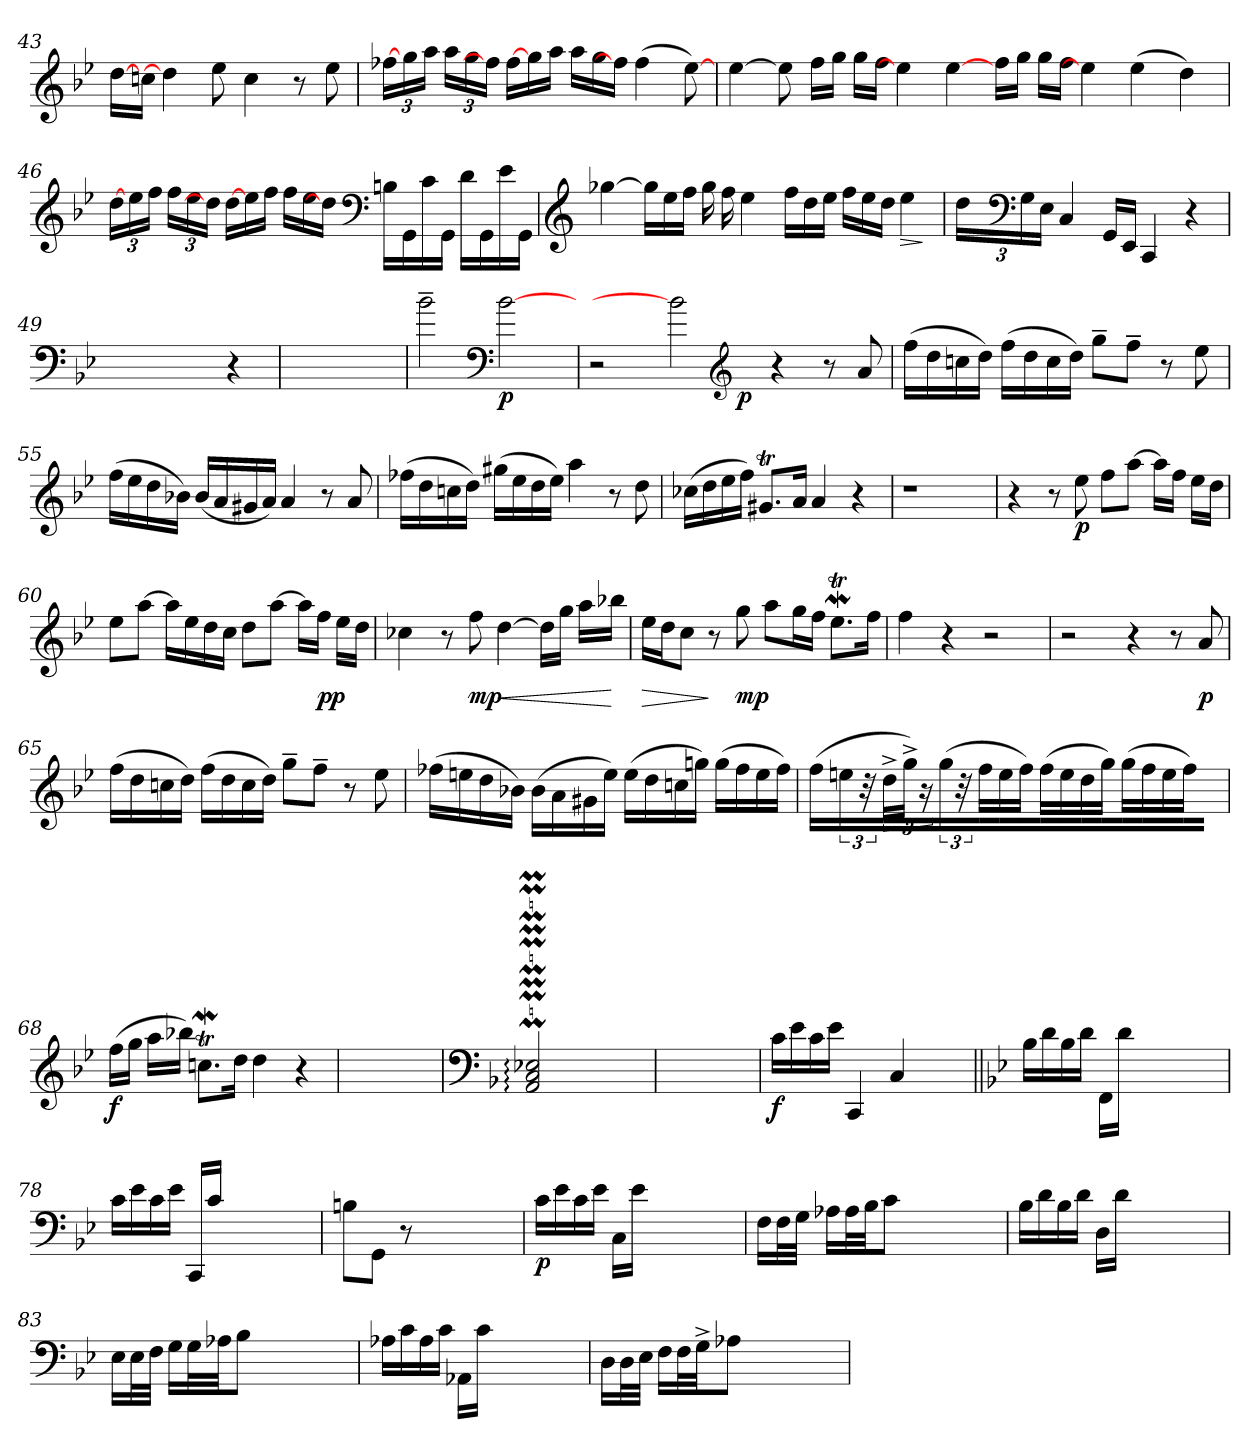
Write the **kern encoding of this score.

**kern	**dynam
*part1	*part1
*staff1	*staff1
*clefG2	*
*k[b-e-]	*
=43	=43
[16dd\LL	.
16ccn\JJ	.
4dd\]	.
8ee-\	.
4cc\	.
8r	.
8ee-\	.
!!LO:LB:g=z
=44	=44
*Xbrackettup	*
[24ff-X:\LL	.
24gg\	.
24aa\JJ	.
24aa\LL	.
24gg\	.
24ff-\JJ]	.
[16ff-\LL	.
16gg\	.
16aa\JJ	.
16aa\LL	.
16gg\	.
16ff-\JJ]	.
(>4ff-\	.
[8ee-\)	.
=45	=45
[4ee-\	.
8ee-\]	.
16ff\LL	.
16gg\JJ	.
16gg\LL	.
16ff\JJ	.
4ee-\]	.
[4ee-\	.
16ff\LL	.
16gg\JJ	.
16gg\LL	.
16ff\JJ	.
4ee-\]	.
(>4ee-\	.
4dd\)	.
=46	=46
[24dd\LL	.
24ee-\	.
24ff\JJ	.
24ff\LL	.
24ee-\	.
24dd\JJ]	.
[16dd\LL	.
16ee-\	.
16ff\JJ	.
16ff\LL	.
16ee-\	.
16dd\JJ]	.
*clefF4	*
16Bn\LL	.
16GG\	.
16c\	.
16GG\JJ	.
16d\LL	.
16GG\	.
16e-\	.
16GG\JJ	.
!!LO:LB:g=z
=47	=47
*clefG2	*
[4gg-X\	.
16gg-\LL]	.
16ee-\	.
16ff\JJ	.
16gg-\	.
16ff\	.
4ee-\	.
16ff\LL	.
16dd\	.
16ee-\JJ	.
16ff\LL	.
16ee-\	.
16dd\JJ	.
!	!LO:HP:b
4ee-\	>
.	]
=48	=48
24dd\LL	.
*clefF4	*
24G\	.
24E-\JJ	.
4C/	.
16GG/LL	.
16EE-/JJ	.
4CC/	.
4r	.
=49	=49
1ryy	.
4r	.
=50	=50
1ryy	.
=51	=51
1r;<	.
!!LO:LB:g=z
=52	=52
2b-:~\	.
*clefF4	*
!	!LO:DY:b
[2b-:	p
=53	=53
*^	*
2r	2..ryy	.
2b-]	.	.
*clefG2	*	*
!	!	!LO:DY:b
.	2ryy	p
4r	.	.
8r	.	.
8a/	8ryy	.
*v	*v	*
=54	=54
(>16ff\LL	.
16dd\	.
16ccn\	.
16dd\JJ)	.
(>16ff\LL	.
16dd\	.
16cc\	.
16dd\JJ)	.
8gg~\L	.
8ff~\J	.
8r	.
8ee-\	.
=55	=55
(>16ff\LL	.
16ee-\	.
16dd\	.
16b-X\JJ)	.
(<16b-/LL	.
16a/	.
16g#X/	.
16a/JJ)	.
4a/	.
8r	.
8a/	.
!!LO:LB:g=z
=56	=56
(>16ff-X\LL	.
16dd\	.
16ccn\	.
16dd\JJ)	.
(>16gg#X\LL	.
16ee-\	.
16dd\	.
16ee-\JJ)	.
4aa\	.
8r	.
8dd\	.
=57	=57
(>16cc-X\LL	.
16dd\	.
16ee-\	.
16ff\JJ)	.
8.g#Xt/L	.
16a/Jk	.
4a/	.
4r	.
=58	=58
1r	.
=59	=59
4r	.
8r	.
!	!LO:DY:b
8ee-\	p
8ff\L	.
[8aa\J	.
16aa\LL]	.
16ff\JJ	.
16ee-\LL	.
16dd\JJ	.
=60	=60
8ee-\L	.
[8aa\J	.
16aa\LL]	.
16ee-\	.
16dd\	.
16cc\JJ	.
8dd\L	.
[8aa\J	.
16aa\LL]	.
!	!LO:DY:b
16ff\JJ	pp
16ee-\LL	.
16dd\JJ	.
!!LO:LB:g=z
=61	=61
4cc-X\	.
8r	.
!	!LO:DY:b
8ff\	mp
!	!LO:HP:b
[4dd\	<
16dd\LL]	.
16gg\JJ	.
16aa\LL	.
16bb-X\JJ	[
=62	=62
!	!LO:HP:b
16ee-\LL	>
16dd\J	.
8cc\J	.
8r	]
!	!LO:DY:b
8gg\	mp
8aa\L	.
16gg\L	.
16ff\JJ	.
8.ee-Tw\L	.
16ff\Jk	.
=63	=63
4ff\	.
4r	.
2r	.
=64	=64
2r	.
4r	.
8r	.
!	!LO:DY:b
8a/	p
=65	=65
(>16ff\LL	.
16dd\	.
16ccn\	.
16dd\JJ)	.
(>16ff\LL	.
16dd\	.
16cc\	.
16dd\JJ)	.
8gg~\L	.
8ff~\J	.
8r	.
8ee-\	.
!!LO:PB:g=z
=66	=66
(>16ff-X\LL	.
16een\	.
16dd\	.
16b-X\JJ)	.
(>16b-\LL	.
16a\	.
16g#X\	.
16ee\JJ)	.
(>16ee\LL	.
16dd\	.
16ccn\	.
16ggn\JJ)	.
(>16gg\LL	.
16ff-\	.
16ee\	.
16ff-\JJ)	.
=67	=67
(>16ff\LL	.
*brackettup	*
24een\JJ	.
48r	.
24dd^\LL	.
24gg^\JJ)	.
24r	.
(>24gg\	.
48r	.
16ff\LL	.
16ee\	.
16ff\JJ)	.
(>16ff\LL	.
16ee\	.
16dd\	.
16gg\JJ)	.
(>16gg\LL	.
16ff\	.
16ee\	.
16ff\JJ)	.
16.ryy	.
=68	=68
!	!LO:DY:b
(>16ff\LL	f
16gg\JJ	.
16aa\LL	.
16bb-X\JJ)	.
8.ccnTW\L	.
16dd\Jk	.
4dd\	.
4r	.
=69	=69
1ryy	.
!!LO:LB:g=z
=70	=70
1r;<	.
=71	=71
*clefF4	*
*k[b-]	*
2AA/:M 2C/:M 2E-X/:M	.
2ryy	.
=72	=72
1ryy	.
=73	=73
1ryy	.
=74	=74
1ryy	.
=75	=75
1ryy	.
=76	=76
!	!LO:DY:b
16c\LL	f
16e\	.
16c\	.
16e\JJ	.
4CC/	.
4C/	.
4ryy	.
!!LO:LB:g=z
=77||	=77||
*k[b-e-]	*
16B-\LL	.
16d\	.
16B-\	.
16d\JJ	.
16FF\LL	.
16d\JJ	.
2ryy	.
8ryy	.
=78	=78
16c\LL	.
16e-\	.
16c\	.
16e-\JJ	.
16CC/LL	.
16c/JJ	.
2ryy	.
8ryy	.
=79	=79
8Bn\L	.
8GG\J	.
8r	.
2ryy	.
8ryy	.
=80	=80
!	!LO:DY:b
16c\LL	p
16e-\	.
16c\	.
16e-\JJ	.
16C\LL	.
16e-\JJ	.
2ryy	.
8ryy	.
=81	=81
16F\LL	.
32F\L	.
32G\JJJ	.
16A-X\LL	.
32A-\L	.
32B-\JJ	.
8c\J	.
2ryy	.
8ryy	.
=82	=82
16B-\LL	.
16d\	.
16B-\	.
16d\JJ	.
16D\LL	.
16d\JJ	.
2ryy	.
8ryy	.
!!LO:LB:g=z
=83	=83
16E-\LL	.
32E-\L	.
32F\JJJ	.
16G\LL	.
32G\L	.
32A-X\JJ	.
8B-\J	.
2ryy	.
8ryy	.
=84	=84
16A-X\LL	.
16c\	.
16A-\	.
16c\JJ	.
16AA-X\LL	.
16c\JJ	.
2ryy	.
8ryy	.
!!LO:LB:g=z
=85	=85
16D\LL	.
32D\L	.
32E-\JJJ	.
16F\LL	.
32F\L	.
32G^\JJ	.
8A-X\J	.
2ryy	.
8ryy	.
=	=
*-	*-
